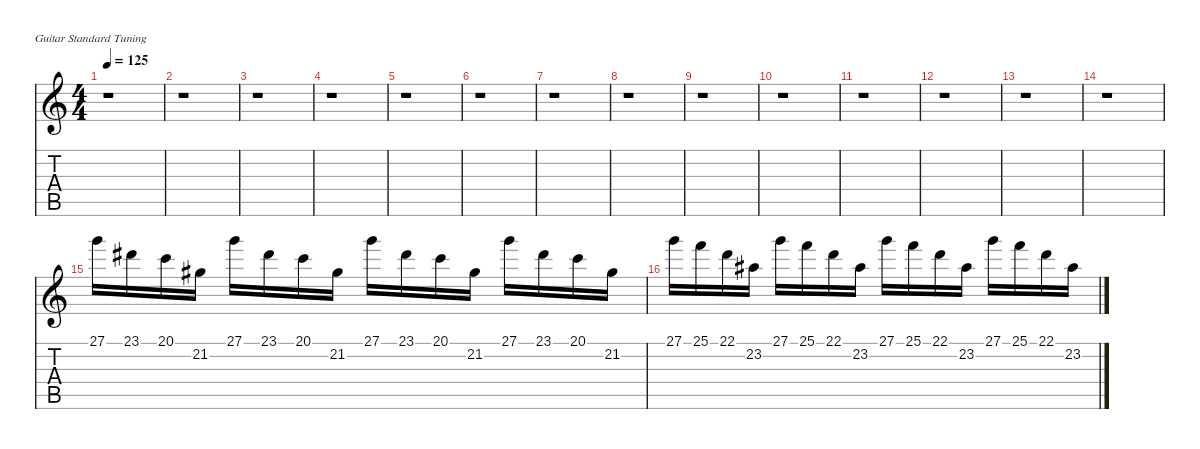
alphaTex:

\defaultSystemsLayout 4
\hideDynamics
\bracketExtendMode nobrackets
\singleTrackTrackNamePolicy hidden
\multiTrackTrackNamePolicy hidden
\firstSystemTrackNameMode fullname
\firstSystemTrackNameOrientation horizontal
\otherSystemsTrackNameOrientation horizontal
\track ("Vibrafone" "vib.") {instrument vibraphone}
\staff {score tabs}
\tuning (E4 B3 G3 D3 A2 E2)
\ts (4 4)
\tempo 125
\clef g2
\ks c
r.1{dy f instrument vibraphone beam Down} |
r.1{beam Down} |
r.1{beam Down} |
r.1{beam Down} |
r.1{beam Down} |
r.1{beam Down} |
r.1{beam Down} |
r.1{beam Down} |
r.1{beam Down} |
r.1{beam Down} |
r.1{beam Down} |
r.1{beam Down} |
r.1{beam Down} |
r.1{beam Down} |
27.1.16{beam Down} 23.1{acc #}.16{beam Down} 20.1.16{beam Down} 21.2{acc #}.16{beam Down} 27.1.16{beam Down} 23.1{acc #}.16{beam Down} 20.1.16{beam Down} 21.2{acc #}.16{beam Down} 27.1.16{beam Down} 23.1{acc #}.16{beam Down} 20.1.16{beam Down} 21.2{acc #}.16{beam Down} 27.1.16{beam Down} 23.1{acc #}.16{beam Down} 20.1.16{beam Down} 21.2{acc #}.16{beam Down} |
27.1.16{beam Down} 25.1.16{beam Down} 22.1.16{beam Down} 23.2{acc #}.16{beam Down} 27.1.16{beam Down} 25.1.16{beam Down} 22.1.16{beam Down} 23.2{acc #}.16{beam Down} 27.1.16{beam Down} 25.1.16{beam Down} 22.1.16{beam Down} 23.2{acc #}.16{beam Down} 27.1.16{beam Down} 25.1.16{beam Down} 22.1.16{beam Down} 23.2{acc #}.16{beam Down}
